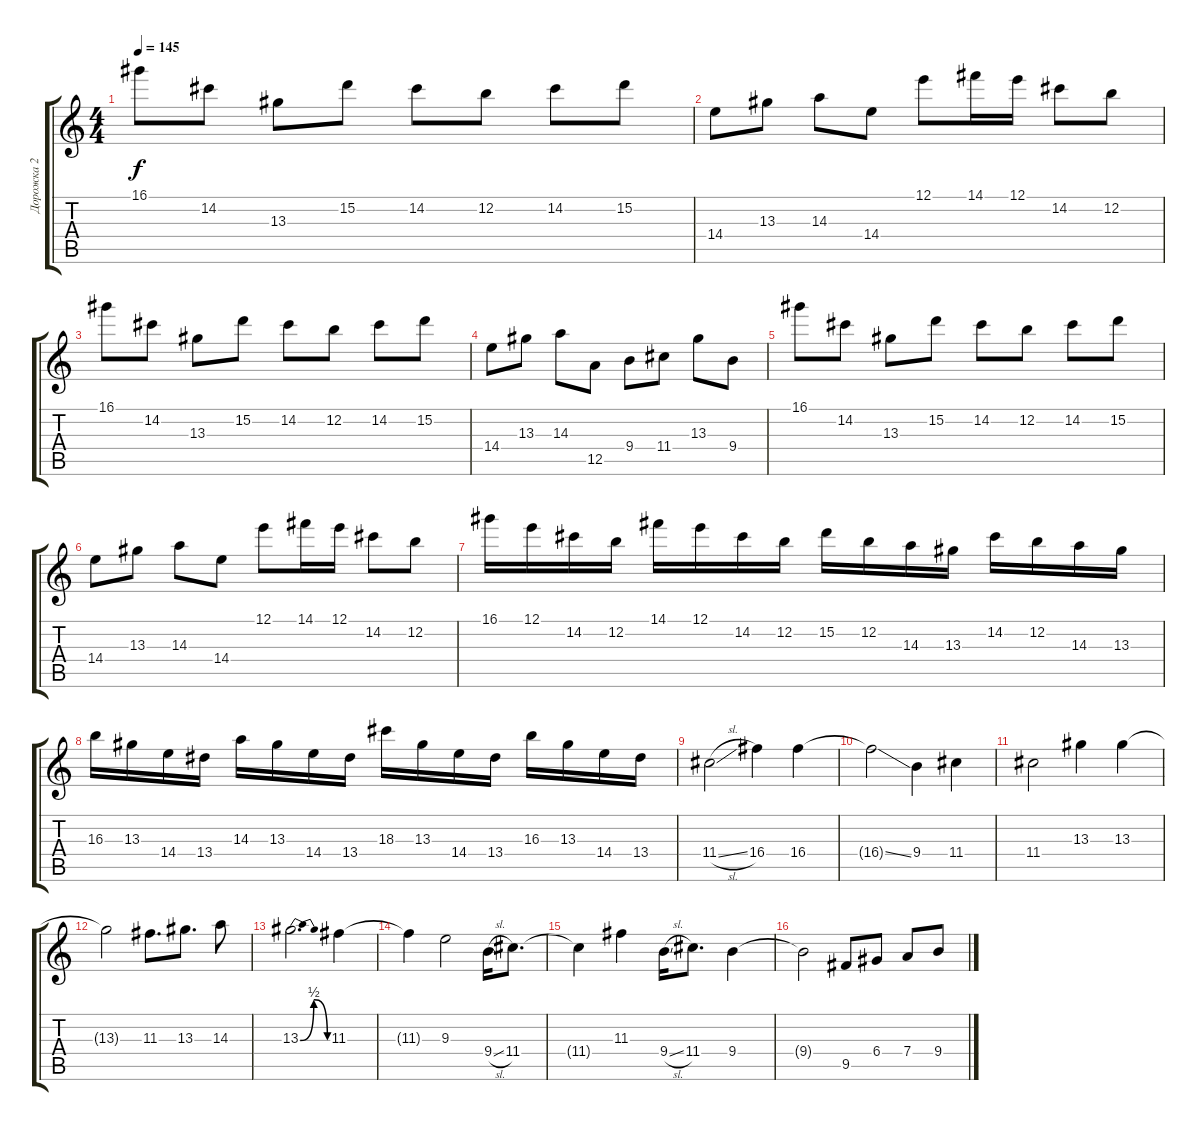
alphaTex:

\track ("Дорожка 2" "Дорожка 2") {instrument distortionguitar}
\staff {score tabs}
\tuning (E4 B3 G3 D3 A2 E2) {hide}
\ts (4 4)
\tempo 145
\clef g2
\ks c
16.1.8{dy f} 14.2.8 13.3.8 15.2.8 14.2.8 12.2.8 14.2.8 15.2.8 |
14.4.8 13.3.8 14.3.8 14.4.8 12.1.8 14.1.16 12.1.16 14.2.8 12.2.8 |
16.1.8 14.2.8 13.3.8 15.2.8 14.2.8 12.2.8 14.2.8 15.2.8 |
14.4.8 13.3.8 14.3.8 12.5.8 9.4.8 11.4.8 13.3.8 9.4.8 |
16.1.8 14.2.8 13.3.8 15.2.8 14.2.8 12.2.8 14.2.8 15.2.8 |
14.4.8 13.3.8 14.3.8 14.4.8 12.1.8 14.1.16 12.1.16 14.2.8 12.2.8 |
16.1.16 12.1.16 14.2.16 12.2.16 14.1.16 12.1.16 14.2.16 12.2.16 15.2.16 12.2.16 14.3.16 13.3.16 14.2.16 12.2.16 14.3.16 13.3.16 |
16.3.16 13.3.16 14.4.16 13.4.16 14.3.16 13.3.16 14.4.16 13.4.16 18.3.16 13.3.16 14.4.16 13.4.16 16.3.16 13.3.16 14.4.16 13.4.16 |
11.4{sl}.2 16.4.4 16.4.4 |
16.4{ss t}.2 9.4.4 11.4.4 |
11.4.2 13.3.4 13.3.4 |
13.3{t}.2 11.3.8{d} 13.3.8{d} 14.3.8 |
13.3{be (bendrelease 0 0 15 2 40 2 60 0)}.2{d} 11.3.4 |
11.3{t}.4 9.3.2 9.4{sl}.16 11.4.8{d} |
11.4{t}.4 11.3.4 9.4{sl}.16 11.4.8{d} 9.4.4 |
9.4{t}.2 9.5.8 6.4.8 7.4.8 9.4.8
